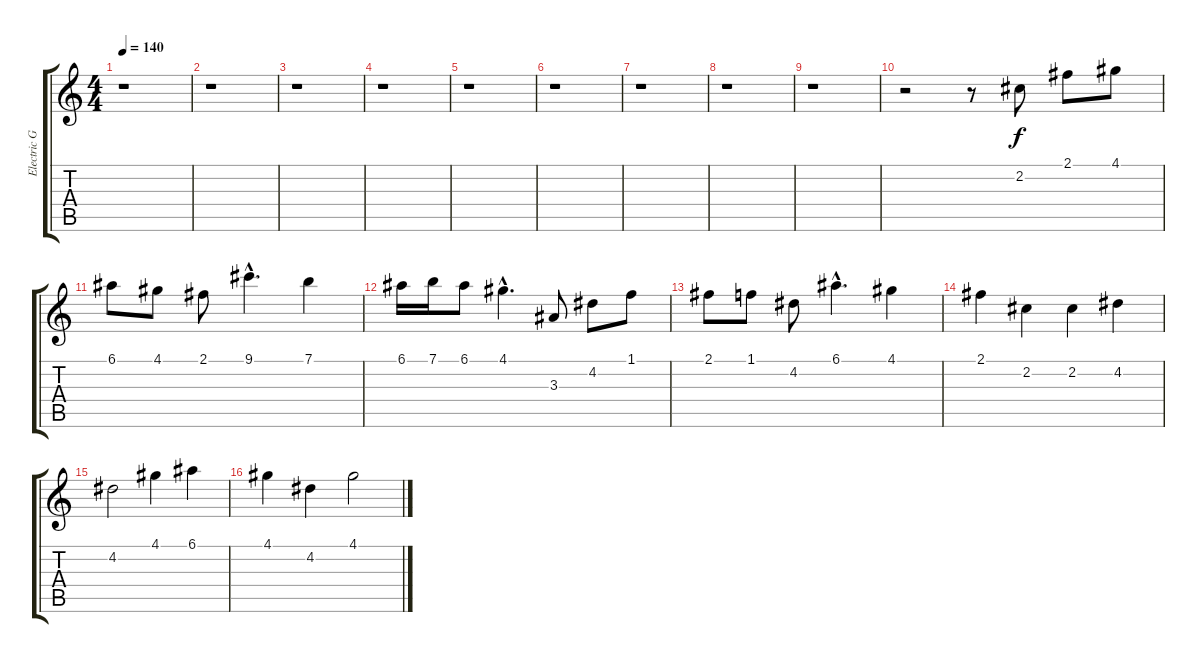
\track ("Electric Guitar" "Electric G") {instrument distortionguitar}
\staff {score tabs}
\tuning (E4 B3 G3 D3 A2 E2) {hide}
\ts (4 4)
\tempo 140
\clef g2
\ks c
r.1{dy f} |
r.1 |
r.1 |
r.1 |
r.1 |
r.1 |
r.1 |
r.1 |
r.1 |
r.2 r.8 2.2.8 2.1.8 4.1.8 |
6.1.8 4.1.8 2.1.8 9.1{hac}.4{d} 7.1.4 |
6.1.16 7.1.16 6.1.8 4.1{hac}.4{d} 3.3.8 4.2.8 1.1.8 |
2.1.8 1.1.8 4.2.8 6.1{hac}.4{d} 4.1.4 |
2.1.4 2.2.4 2.2.4 4.2.4 |
4.2.2 4.1.4 6.1.4 |
4.1.4 4.2.4 4.1.2
